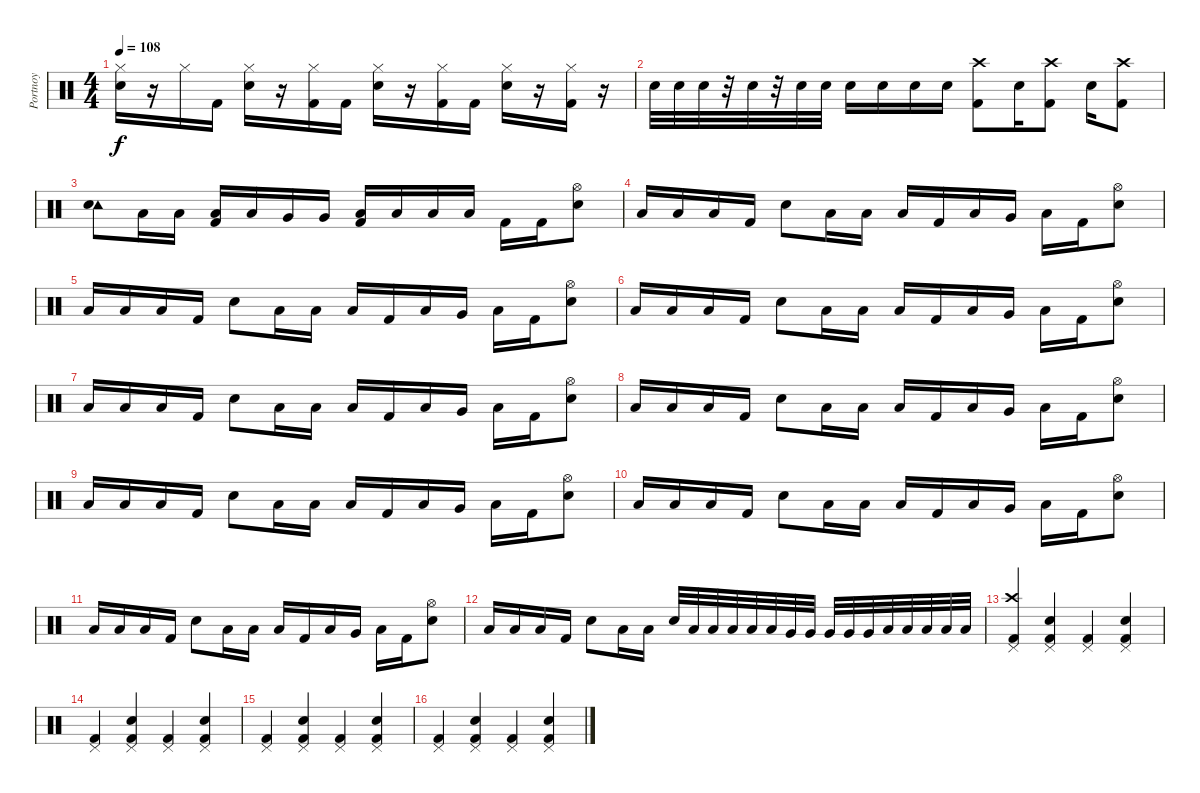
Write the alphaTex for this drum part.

\track ("Portnoy" "Portnoy") {instrument percussion}
\staff {score}
\articulation defaults
\ts (4 4)
\tempo 108
\clef neutral
\ks c
("Hi-Hat (closed)" "Electric Snare (hit)").16{dy f} r.16 "Hi-Hat (closed)".16 "Kick (hit) 2".16 ("Hi-Hat (closed)" "Electric Snare (hit)").16 r.16 ("Hi-Hat (closed)" "Kick (hit) 2").16 "Kick (hit) 2".16 ("Hi-Hat (closed)" "Electric Snare (hit)").16 r.16 ("Hi-Hat (closed)" "Kick (hit) 2").16 "Kick (hit) 2".16 ("Hi-Hat (closed)" "Electric Snare (hit)").16 r.16 ("Hi-Hat (closed)" "Kick (hit) 2").16 r.16 |
"Electric Snare (hit)".32 "Electric Snare (hit)".32 "Electric Snare (hit)".32 r.32 "Electric Snare (hit)".32 r.32 "Electric Snare (hit)".32 "Electric Snare (hit)".32 "Electric Snare (hit)".16 "Electric Snare (hit)".16 "Electric Snare (hit)".16 "Electric Snare (hit)".16 ("Crash high (hit)" "Kick (hit) 2").8 "Electric Snare (hit)".16 ("Crash high (hit)" "Kick (hit) 2").8 "Electric Snare (hit)".16 ("Crash high (hit)" "Kick (hit) 2").8 |
("Tambourine (hit)" "Electric Snare (hit)").8 "Low Floor Tom (hit)".16 "Low Tom (hit)".16 ("Low Floor Tom (hit)" "Kick (hit) 2").16 "Low Tom (hit)".16 "Very Low Tom (hit)".16 "Very Low Tom (hit)".16 ("Low Tom (hit)" "Kick (hit) 2").16 "Low Tom (hit)".16 "Low Floor Tom (hit)".16 "Low Floor Tom (hit)".16 "Kick (hit) 2".16 "Kick (hit) 2".16 ("Hi-Hat (open)" "Electric Snare (hit)").8 |
"Low Floor Tom (hit)".16 "Low Tom (hit)".16 "Low Floor Tom (hit)".16 "Kick (hit) 2".16 "Electric Snare (hit)".8 "Low Floor Tom (hit)".16 "Low Tom (hit)".16 "Low Floor Tom (hit)".16 "Kick (hit) 2".16 "Low Floor Tom (hit)".16 "Very Low Tom (hit)".16 "Low Floor Tom (hit)".16 "Kick (hit) 2".16 ("Hi-Hat (open)" "Electric Snare (hit)").8 |
"Low Floor Tom (hit)".16 "Low Tom (hit)".16 "Low Floor Tom (hit)".16 "Kick (hit) 2".16 "Electric Snare (hit)".8 "Low Floor Tom (hit)".16 "Low Tom (hit)".16 "Low Floor Tom (hit)".16 "Kick (hit) 2".16 "Low Floor Tom (hit)".16 "Very Low Tom (hit)".16 "Low Floor Tom (hit)".16 "Kick (hit) 2".16 ("Hi-Hat (open)" "Electric Snare (hit)").8 |
"Low Floor Tom (hit)".16 "Low Tom (hit)".16 "Low Floor Tom (hit)".16 "Kick (hit) 2".16 "Electric Snare (hit)".8 "Low Floor Tom (hit)".16 "Low Tom (hit)".16 "Low Floor Tom (hit)".16 "Kick (hit) 2".16 "Low Floor Tom (hit)".16 "Very Low Tom (hit)".16 "Low Floor Tom (hit)".16 "Kick (hit) 2".16 ("Hi-Hat (open)" "Electric Snare (hit)").8 |
"Low Floor Tom (hit)".16 "Low Tom (hit)".16 "Low Floor Tom (hit)".16 "Kick (hit) 2".16 "Electric Snare (hit)".8 "Low Floor Tom (hit)".16 "Low Tom (hit)".16 "Low Floor Tom (hit)".16 "Kick (hit) 2".16 "Low Floor Tom (hit)".16 "Very Low Tom (hit)".16 "Low Floor Tom (hit)".16 "Kick (hit) 2".16 ("Hi-Hat (open)" "Electric Snare (hit)").8 |
"Low Floor Tom (hit)".16 "Low Tom (hit)".16 "Low Floor Tom (hit)".16 "Kick (hit) 2".16 "Electric Snare (hit)".8 "Low Floor Tom (hit)".16 "Low Tom (hit)".16 "Low Floor Tom (hit)".16 "Kick (hit) 2".16 "Low Floor Tom (hit)".16 "Very Low Tom (hit)".16 "Low Floor Tom (hit)".16 "Kick (hit) 2".16 ("Hi-Hat (open)" "Electric Snare (hit)").8 |
"Low Floor Tom (hit)".16 "Low Tom (hit)".16 "Low Floor Tom (hit)".16 "Kick (hit) 2".16 "Electric Snare (hit)".8 "Low Floor Tom (hit)".16 "Low Tom (hit)".16 "Low Floor Tom (hit)".16 "Kick (hit) 2".16 "Low Floor Tom (hit)".16 "Very Low Tom (hit)".16 "Low Floor Tom (hit)".16 "Kick (hit) 2".16 ("Hi-Hat (open)" "Electric Snare (hit)").8 |
"Low Floor Tom (hit)".16 "Low Tom (hit)".16 "Low Floor Tom (hit)".16 "Kick (hit) 2".16 "Electric Snare (hit)".8 "Low Floor Tom (hit)".16 "Low Tom (hit)".16 "Low Floor Tom (hit)".16 "Kick (hit) 2".16 "Low Floor Tom (hit)".16 "Very Low Tom (hit)".16 "Low Floor Tom (hit)".16 "Kick (hit) 2".16 ("Hi-Hat (open)" "Electric Snare (hit)").8 |
"Low Floor Tom (hit)".16 "Low Tom (hit)".16 "Low Floor Tom (hit)".16 "Kick (hit) 2".16 "Electric Snare (hit)".8 "Low Floor Tom (hit)".16 "Low Tom (hit)".16 "Low Floor Tom (hit)".16 "Kick (hit) 2".16 "Low Floor Tom (hit)".16 "Very Low Tom (hit)".16 "Low Floor Tom (hit)".16 "Kick (hit) 2".16 ("Hi-Hat (open)" "Electric Snare (hit)").8 |
"Low Floor Tom (hit)".16 "Low Tom (hit)".16 "Low Floor Tom (hit)".16 "Kick (hit) 2".16 "Electric Snare (hit)".8 "Low Floor Tom (hit)".16 "Low Tom (hit)".16 "Electric Snare (hit)".32 "Low Tom (hit)".32 "Low Tom (hit)".32 "Low Tom (hit)".32 "Low Tom (hit)".32 "Low Tom (hit)".32 "Very Low Tom (hit)".32 "Very Low Tom (hit)".32 "Very Low Tom (hit)".32 "Very Low Tom (hit)".32 "Very Low Tom (hit)".32 "Low Floor Tom (hit)".32 "Low Floor Tom (hit)".32 "Low Floor Tom (hit)".32 "Low Floor Tom (hit)".32 "Low Floor Tom (hit)".32 |
("Crash high (hit)" "Pedal Hi-Hat (hit)" "Kick (hit) 2").4 ("Pedal Hi-Hat (hit)" "Electric Snare (hit)" "Kick (hit) 2").4 ("Pedal Hi-Hat (hit)" "Kick (hit) 2").4 ("Pedal Hi-Hat (hit)" "Electric Snare (hit)" "Kick (hit) 2").4 |
("Pedal Hi-Hat (hit)" "Kick (hit) 2").4 ("Pedal Hi-Hat (hit)" "Electric Snare (hit)" "Kick (hit) 2").4 ("Pedal Hi-Hat (hit)" "Kick (hit) 2").4 ("Pedal Hi-Hat (hit)" "Electric Snare (hit)" "Kick (hit) 2").4 |
("Pedal Hi-Hat (hit)" "Kick (hit) 2").4 ("Pedal Hi-Hat (hit)" "Electric Snare (hit)" "Kick (hit) 2").4 ("Pedal Hi-Hat (hit)" "Kick (hit) 2").4 ("Pedal Hi-Hat (hit)" "Electric Snare (hit)" "Kick (hit) 2").4 |
("Pedal Hi-Hat (hit)" "Kick (hit) 2").4 ("Pedal Hi-Hat (hit)" "Electric Snare (hit)" "Kick (hit) 2").4 ("Pedal Hi-Hat (hit)" "Kick (hit) 2").4 ("Pedal Hi-Hat (hit)" "Electric Snare (hit)" "Kick (hit) 2").4
